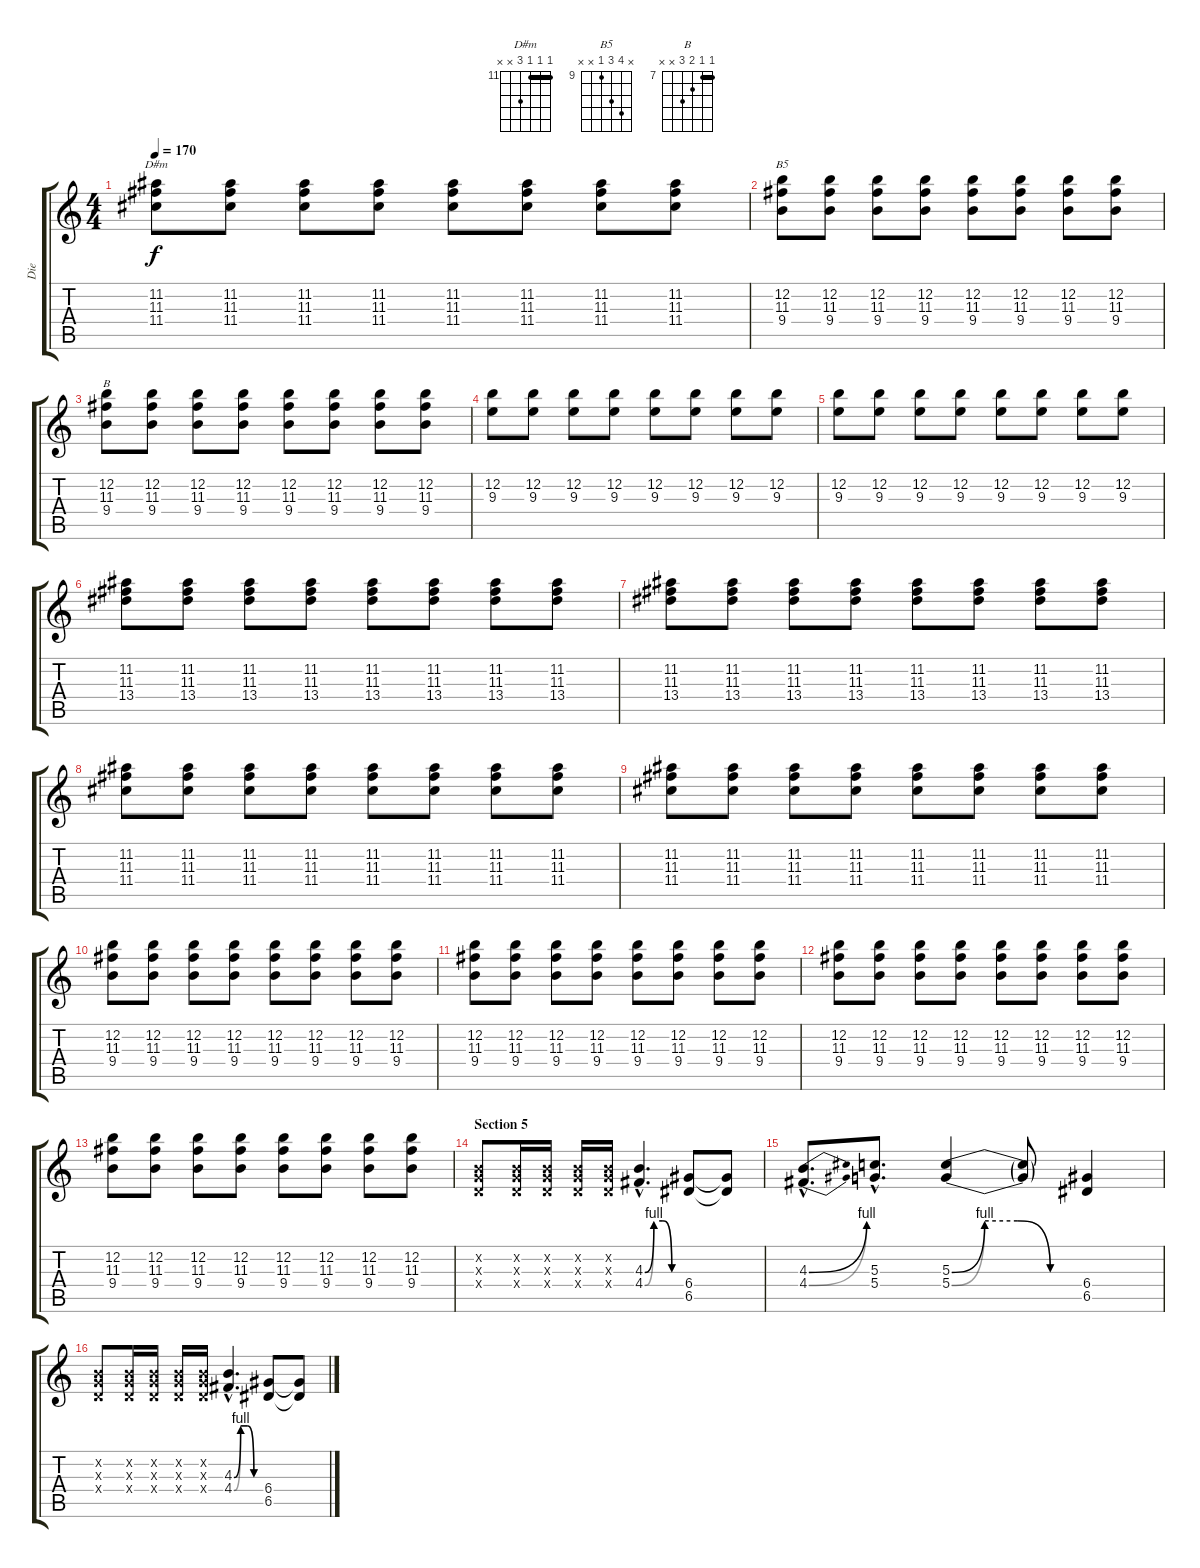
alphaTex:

\track ("Die" "Die") {instrument distortionguitar}
\staff {score tabs}
\tuning (E4 B3 G3 D3 A2 E2) {hide}
\chord ("D#m" 11 11 11 13 x x) {firstfret 11 barre 11}
\chord ("B5" x 12 11 9 x x) {firstfret 9}
\chord ("B" 7 7 8 9 x x) {firstfret 7 barre 7}
\ts (4 4)
\tempo 170
\clef g2
\ks c
(11.2 11.3 11.4).8{ch "D#m" dy f} (11.2 11.3 11.4).8 (11.2 11.3 11.4).8 (11.2 11.3 11.4).8 (11.2 11.3 11.4).8 (11.2 11.3 11.4).8 (11.2 11.3 11.4).8 (11.2 11.3 11.4).8 |
(12.2 11.3 9.4).8{ch "B5"} (12.2 11.3 9.4).8 (12.2 11.3 9.4).8 (12.2 11.3 9.4).8 (12.2 11.3 9.4).8 (12.2 11.3 9.4).8 (12.2 11.3 9.4).8 (12.2 11.3 9.4).8 |
(12.2 11.3 9.4).8{ch "B"} (12.2 11.3 9.4).8 (12.2 11.3 9.4).8 (12.2 11.3 9.4).8 (12.2 11.3 9.4).8 (12.2 11.3 9.4).8 (12.2 11.3 9.4).8 (12.2 11.3 9.4).8 |
(12.2 9.3).8 (12.2 9.3).8 (12.2 9.3).8 (12.2 9.3).8 (12.2 9.3).8 (12.2 9.3).8 (12.2 9.3).8 (12.2 9.3).8 |
(12.2 9.3).8 (12.2 9.3).8 (12.2 9.3).8 (12.2 9.3).8 (12.2 9.3).8 (12.2 9.3).8 (12.2 9.3).8 (12.2 9.3).8 |
(11.2 11.3 13.4).8 (11.2 11.3 13.4).8 (11.2 11.3 13.4).8 (11.2 11.3 13.4).8 (11.2 11.3 13.4).8 (11.2 11.3 13.4).8 (11.2 11.3 13.4).8 (11.2 11.3 13.4).8 |
(11.2 11.3 13.4).8 (11.2 11.3 13.4).8 (11.2 11.3 13.4).8 (11.2 11.3 13.4).8 (11.2 11.3 13.4).8 (11.2 11.3 13.4).8 (11.2 11.3 13.4).8 (11.2 11.3 13.4).8 |
(11.2 11.3 11.4).8 (11.2 11.3 11.4).8 (11.2 11.3 11.4).8 (11.2 11.3 11.4).8 (11.2 11.3 11.4).8 (11.2 11.3 11.4).8 (11.2 11.3 11.4).8 (11.2 11.3 11.4).8 |
(11.2 11.3 11.4).8 (11.2 11.3 11.4).8 (11.2 11.3 11.4).8 (11.2 11.3 11.4).8 (11.2 11.3 11.4).8 (11.2 11.3 11.4).8 (11.2 11.3 11.4).8 (11.2 11.3 11.4).8 |
(12.2 11.3 9.4).8 (12.2 11.3 9.4).8 (12.2 11.3 9.4).8 (12.2 11.3 9.4).8 (12.2 11.3 9.4).8 (12.2 11.3 9.4).8 (12.2 11.3 9.4).8 (12.2 11.3 9.4).8 |
(12.2 11.3 9.4).8 (12.2 11.3 9.4).8 (12.2 11.3 9.4).8 (12.2 11.3 9.4).8 (12.2 11.3 9.4).8 (12.2 11.3 9.4).8 (12.2 11.3 9.4).8 (12.2 11.3 9.4).8 |
(12.2 11.3 9.4).8 (12.2 11.3 9.4).8 (12.2 11.3 9.4).8 (12.2 11.3 9.4).8 (12.2 11.3 9.4).8 (12.2 11.3 9.4).8 (12.2 11.3 9.4).8 (12.2 11.3 9.4).8 |
(12.2 11.3 9.4).8 (12.2 11.3 9.4).8 (12.2 11.3 9.4).8 (12.2 11.3 9.4).8 (12.2 11.3 9.4).8 (12.2 11.3 9.4).8 (12.2 11.3 9.4).8 (12.2 11.3 9.4).8 |
\section ("" "Section 5")
(0.2{x} 0.3{x} 0.4{x}).8 (0.2{x} 0.3{x} 0.4{x}).16 (0.2{x} 0.3{x} 0.4{x}).16 (0.2{x} 0.3{x} 0.4{x}).16 (0.2{x} 0.3{x} 0.4{x}).16 (4.3{be (custom 0 0 15 4 30 4 45 0 60 0) hac} 4.4{be (custom 0 0 15 4 30 4 45 0 60 0) hac}).4{d} (6.4 6.5).8 (6.4{t} 6.5{t}).8 |
(4.3{be (bend 0 0 60 4) hac} 4.4{be (bend 0 0 60 4) hac}).8{d} (5.3{hac} 5.4{hac}).8{d} (5.3{be (custom 0 0 15 4 30 4 45 0 60 0)} 5.4{be (custom 0 0 15 4 30 4 45 0 60 0)}).4 (5.3{t} 5.4{t}).8 (6.4 6.5).4 |
(0.2{x} 0.3{x} 0.4{x}).8 (0.2{x} 0.3{x} 0.4{x}).16 (0.2{x} 0.3{x} 0.4{x}).16 (0.2{x} 0.3{x} 0.4{x}).16 (0.2{x} 0.3{x} 0.4{x}).16 (4.3{be (custom 0 0 15 4 30 4 45 0 60 0) hac} 4.4{be (custom 0 0 15 4 30 4 45 0 60 0) hac}).4{d} (6.4 6.5).8 (6.4{t} 6.5{t}).8
